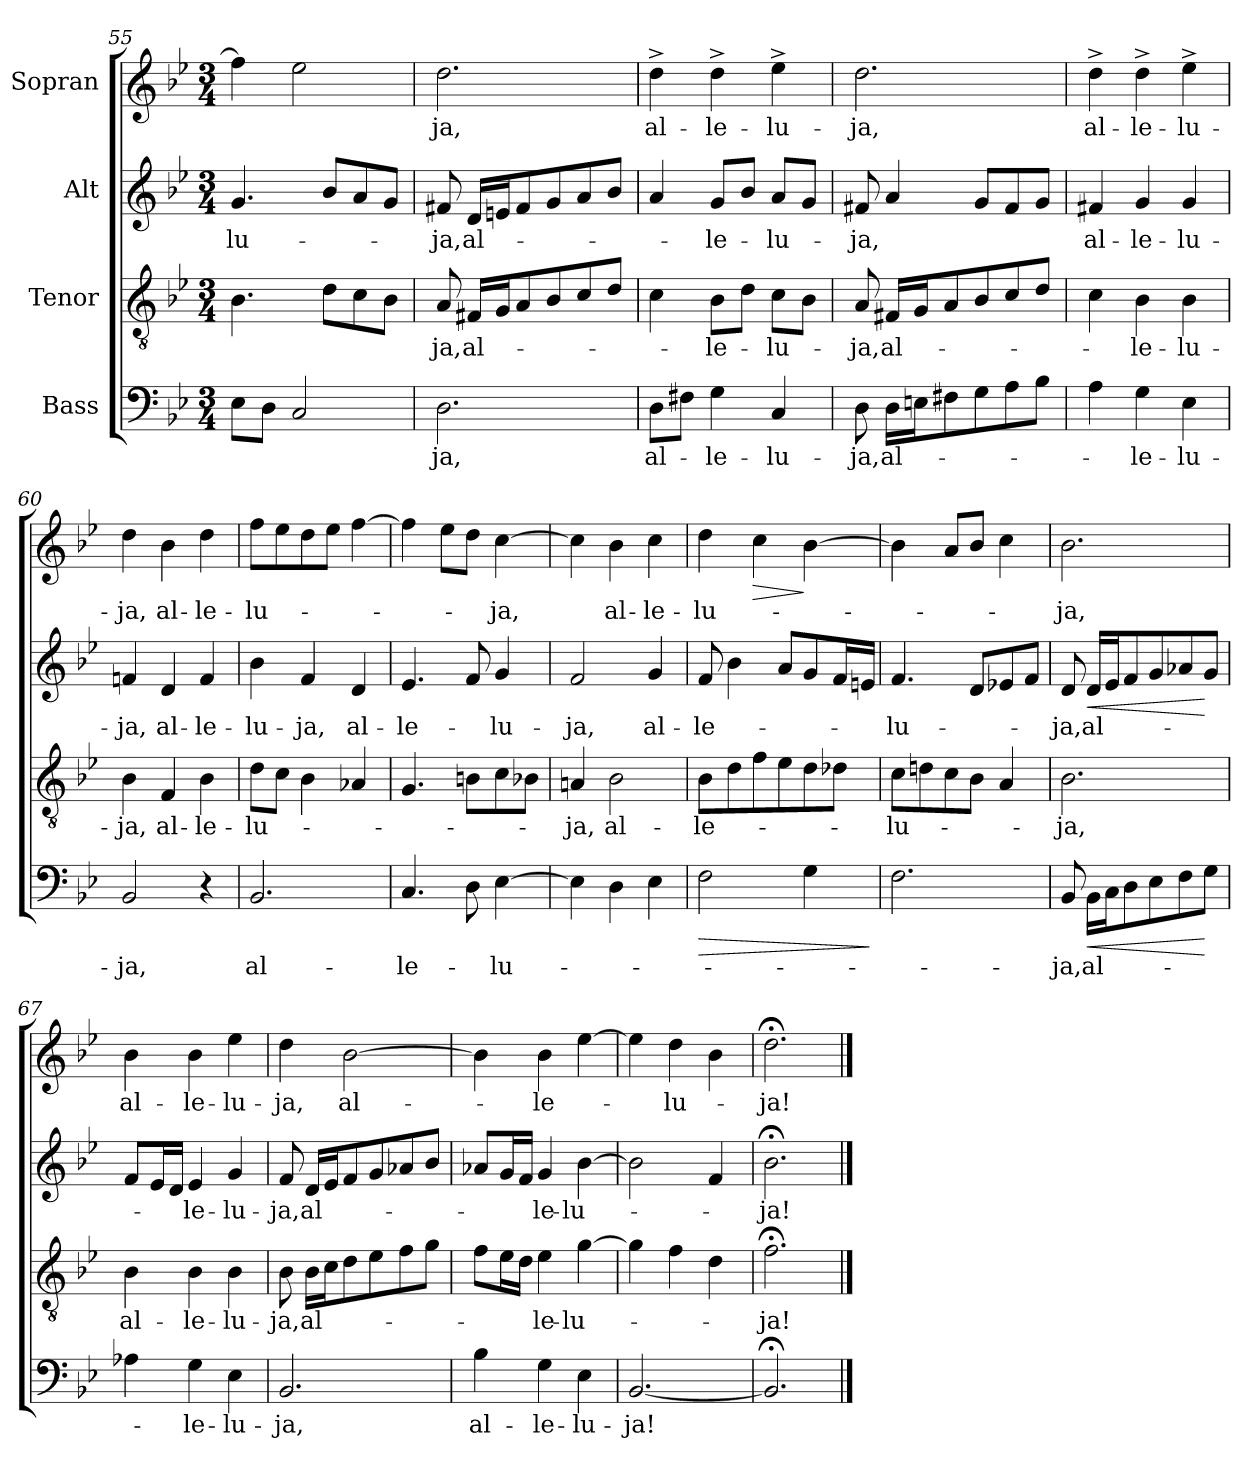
**kern	**text	**dynam	**kern	**text	**kern	**text	**dynam	**kern	**text	**dynam
*part4	*part4	*part4	*part3	*part3	*part2	*part2	*part2	*part1	*part1	*part1
*staff4	*staff4	*staff4	*staff3	*staff3	*staff2	*staff2	*staff2	*staff1	*staff1	*staff1
*I"Bass	*	*	*I"Tenor	*	*I"Alt	*	*	*I"Sopran	*	*
*clefF4	*	*	*clefGv2	*	*clefG2	*	*	*clefG2	*	*
*k[b-e-]	*	*	*k[b-e-]	*	*k[b-e-]	*	*	*k[b-e-]	*	*
*M3/4	*	*	*M3/4	*	*M3/4	*	*	*M3/4	*	*
=55	=55	=55	=55	=55	=55	=55	=55	=55	=55	=55
!	!	!	!	!	!	!LO:LY:b	!	!	!	!
8E-\L	.	.	4.B-\	.	4.g/	-lu-	.	4ff\]	.	.
8D\J	.	.	.	.	.	.	.	.	.	.
2C/	.	.	.	.	.	.	.	2ee-\	.	.
.	.	.	8d\L	.	8b-/L	.	.	.	.	.
.	.	.	8c\	.	8a/	.	.	.	.	.
.	.	.	8B-\J	.	8g/J	.	.	.	.	.
=56	=56	=56	=56	=56	=56	=56	=56	=56	=56	=56
!	!LO:LY:b	!	!	!LO:LY:b	!	!LO:LY:b	!	!	!LO:LY:b	!
2.D\	-ja,	.	8A/	-ja,	8f#X/	-ja,	.	2.dd\	-ja,	.
!	!	!	!	!LO:LY:b	!	!LO:LY:b	!	!	!	!
.	.	.	16F#X/LL	al-	16d/LL	al-	.	.	.	.
.	.	.	16G/J	.	16en/J	.	.	.	.	.
.	.	.	8A/	.	8f#/	.	.	.	.	.
.	.	.	8B-/	.	8g/	.	.	.	.	.
.	.	.	8c/	.	8a/	.	.	.	.	.
.	.	.	8d/J	.	8b-/J	.	.	.	.	.
!!LO:PB:g=z
=57	=57	=57	=57	=57	=57	=57	=57	=57	=57	=57
!	!LO:LY:b	!	!	!	!	!	!	!	!LO:LY:b	!
8D\L	al-	.	4c\	.	4a/	.	.	4dd^\	al-	.
8F#X\J	.	.	.	.	.	.	.	.	.	.
!	!LO:LY:b	!	!	!LO:LY:b	!	!LO:LY:b	!	!	!LO:LY:b	!
4G\	-le-	.	8B-\L	-le-	8g/L	-le-	.	4dd^\	-le-	.
.	.	.	8d\J	.	8b-/J	.	.	.	.	.
!	!LO:LY:b	!	!	!LO:LY:b	!	!LO:LY:b	!	!	!LO:LY:b	!
4C/	-lu-	.	8c\L	-lu-	8a/L	-lu-	.	4ee-^\	-lu-	.
.	.	.	8B-\J	.	8g/J	.	.	.	.	.
=58	=58	=58	=58	=58	=58	=58	=58	=58	=58	=58
!	!LO:LY:b	!	!	!LO:LY:b	!	!LO:LY:b	!	!	!LO:LY:b	!
8D\	-ja,	.	8A/	-ja,	8f#X/	-ja,	.	2.dd\	-ja,	.
!	!LO:LY:b	!	!	!LO:LY:b	!	!	!	!	!	!
16D\LL	al-	.	16F#X/LL	al-	4a/	.	.	.	.	.
16En\J	.	.	16G/J	.	.	.	.	.	.	.
8F#X\	.	.	8A/	.	.	.	.	.	.	.
8G\	.	.	8B-/	.	8g/L	.	.	.	.	.
8A\	.	.	8c/	.	8f#/	.	.	.	.	.
8B-\J	.	.	8d/J	.	8g/J	.	.	.	.	.
=59	=59	=59	=59	=59	=59	=59	=59	=59	=59	=59
!	!	!	!	!	!	!LO:LY:b	!	!	!LO:LY:b	!
4A\	.	.	4c\	.	4f#X/	al-	.	4dd^\	al-	.
!	!LO:LY:b	!	!	!LO:LY:b	!	!LO:LY:b	!	!	!LO:LY:b	!
4G\	-le-	.	4B-\	-le-	4g/	-le-	.	4dd^\	-le-	.
!	!LO:LY:b	!	!	!LO:LY:b	!	!LO:LY:b	!	!	!LO:LY:b	!
4E-\	-lu-	.	4B-\	-lu-	4g/	-lu-	.	4ee-^\	-lu-	.
=60	=60	=60	=60	=60	=60	=60	=60	=60	=60	=60
!	!LO:LY:b	!	!	!LO:LY:b	!	!LO:LY:b	!	!	!LO:LY:b	!
2BB-/	-ja,	.	4B-\	-ja,	4fn/	-ja,	.	4dd\	-ja,	.
!	!	!	!	!LO:LY:b	!	!LO:LY:b	!	!	!LO:LY:b	!
.	.	.	4F/	al-	4d/	al-	.	4b-\	al-	.
!	!	!	!	!LO:LY:b	!	!LO:LY:b	!	!	!LO:LY:b	!
4r	.	.	4B-\	-le-	4f/	-le-	.	4dd\	-le-	.
=61	=61	=61	=61	=61	=61	=61	=61	=61	=61	=61
!	!LO:LY:b	!	!	!LO:LY:b	!	!LO:LY:b	!	!	!LO:LY:b	!
2.BB-/	al-	.	8d\L	-lu-	4b-\	-lu-	.	8ff\L	-lu-	.
.	.	.	8c\J	.	.	.	.	8ee-\	.	.
!	!	!	!	!	!	!LO:LY:b	!	!	!	!
.	.	.	4B-\	.	4f/	-ja,	.	8dd\	.	.
.	.	.	.	.	.	.	.	8ee-\J	.	.
!	!	!	!	!	!	!LO:LY:b	!	!	!	!
.	.	.	4A-X/	.	4d/	al-	.	[4ff\	.	.
!!LO:LB:g=z
=62	=62	=62	=62	=62	=62	=62	=62	=62	=62	=62
!	!LO:LY:b	!	!	!	!	!LO:LY:b	!	!	!	!
4.C/	-le-	.	4.G/	.	4.e-/	-le-	.	4ff\]	.	.
.	.	.	.	.	.	.	.	8ee-\L	.	.
8D\	.	.	8Bn\L	.	8f/	.	.	8dd\J	.	.
!	!LO:LY:b	!	!	!	!	!LO:LY:b	!	!	!LO:LY:b	!
[4E-\	-lu-	.	8c\	.	4g/	-lu-	.	[4cc\	-ja,	.
.	.	.	8B-X\J	.	.	.	.	.	.	.
=63	=63	=63	=63	=63	=63	=63	=63	=63	=63	=63
!	!	!	!	!LO:LY:b	!	!LO:LY:b	!	!	!	!
4E-\]	.	.	4An/	-ja,	2f/	-ja,	.	4cc\]	.	.
!	!	!	!	!LO:LY:b	!	!	!	!	!LO:LY:b	!
4D\	.	.	2B-\	al-	.	.	.	4b-\	al-	.
!	!	!	!	!	!	!LO:LY:b	!	!	!LO:LY:b	!
4E-\	.	.	.	.	4g/	al-	.	4cc\	-le-	.
=64	=64	=64	=64	=64	=64	=64	=64	=64	=64	=64
!	!	!LO:HP:b	!	!LO:LY:b	!	!LO:LY:b	!	!	!LO:LY:b	!
2F\	.	>	8B-\L	-le-	8f/	-le-	.	4dd\	-lu-	.
.	.	.	8d\	.	4b-\	.	.	.	.	.
!	!	!	!	!	!	!	!	!	!	!LO:HP:b
.	.	.	8f\	.	.	.	.	4cc\	.	>
.	.	.	8e-\	.	8a/L	.	.	.	.	.
4G\	.	.	8d\	.	8g/	.	.	[4b-\	.	]
.	.	.	8d-X\J	.	16f/L	.	.	.	.	.
.	.	.	.	.	16en/JJ	.	.	.	.	.
.	.	]	.	.	.	.	.	.	.	.
=65	=65	=65	=65	=65	=65	=65	=65	=65	=65	=65
!	!	!	!	!LO:LY:b	!	!LO:LY:b	!	!	!	!
2.F\	.	.	8c\L	-lu-	4.f/	-lu-	.	4b-\]	.	.
.	.	.	8dn\	.	.	.	.	.	.	.
.	.	.	8c\	.	.	.	.	8a/L	.	.
.	.	.	8B-\J	.	8d/L	.	.	8b-/J	.	.
.	.	.	4A/	.	8e-X/	.	.	4cc\	.	.
.	.	.	.	.	8f/J	.	.	.	.	.
=66	=66	=66	=66	=66	=66	=66	=66	=66	=66	=66
!	!LO:LY:b	!	!	!LO:LY:b	!	!LO:LY:b	!	!	!LO:LY:b	!
8BB-/	-ja,	.	2.B-\	-ja,	8d/	-ja,	.	2.b-\	-ja,	.
!	!LO:LY:b	!LO:HP:b	!	!	!	!LO:LY:b	!LO:HP:b	!	!	!
16BB-\LL	al-	<	.	.	16d/LL	al-	<	.	.	.
16C\J	.	.	.	.	16e-/J	.	.	.	.	.
8D\	.	.	.	.	8f/	.	.	.	.	.
8E-\	.	.	.	.	8g/	.	.	.	.	.
8F\	.	.	.	.	8a-X/	.	.	.	.	.
8G\J	.	[	.	.	8g/J	.	[	.	.	.
!!LO:LB:g=z
=67	=67	=67	=67	=67	=67	=67	=67	=67	=67	=67
!	!	!	!	!LO:LY:b	!	!	!	!	!LO:LY:b	!
4A-X\	.	.	4B-\	al-	8f/L	.	.	4b-\	al-	.
.	.	.	.	.	16e-/L	.	.	.	.	.
.	.	.	.	.	16d/JJ	.	.	.	.	.
!	!LO:LY:b	!	!	!LO:LY:b	!	!LO:LY:b	!	!	!LO:LY:b	!
4G\	-le-	.	4B-\	-le-	4e-/	-le-	.	4b-\	-le-	.
!	!LO:LY:b	!	!	!LO:LY:b	!	!LO:LY:b	!	!	!LO:LY:b	!
4E-\	-lu-	.	4B-\	-lu-	4g/	-lu-	.	4ee-\	-lu-	.
=68	=68	=68	=68	=68	=68	=68	=68	=68	=68	=68
!	!LO:LY:b	!	!	!LO:LY:b	!	!LO:LY:b	!	!	!LO:LY:b	!
2.BB-/	-ja,	.	8B-\	-ja,	8f/	-ja,	.	4dd\	-ja,	.
!	!	!	!	!LO:LY:b	!	!LO:LY:b	!	!	!	!
.	.	.	16B-\LL	al-	16d/LL	al-	.	.	.	.
.	.	.	16c\J	.	16e-/J	.	.	.	.	.
!	!	!	!	!	!	!	!	!	!LO:LY:b	!
.	.	.	8d\	.	8f/	.	.	[2b-\	al-	.
.	.	.	8e-\	.	8g/	.	.	.	.	.
.	.	.	8f\	.	8a-X/	.	.	.	.	.
.	.	.	8g\J	.	8b-/J	.	.	.	.	.
=69	=69	=69	=69	=69	=69	=69	=69	=69	=69	=69
!	!LO:LY:b	!	!	!	!	!	!	!	!	!
4B-\	al-	.	8f\L	.	8a-X/L	.	.	4b-\]	.	.
.	.	.	16e-\L	.	16g/L	.	.	.	.	.
.	.	.	16d\JJ	.	16f/JJ	.	.	.	.	.
!	!LO:LY:b	!	!	!LO:LY:b	!	!LO:LY:b	!	!	!LO:LY:b	!
4G\	-le-	.	4e-\	-le-	4g/	-le-	.	4b-\	-le-	.
!	!LO:LY:b	!	!	!LO:LY:b	!	!LO:LY:b	!	!	!	!
4E-\	-lu-	.	[4g\	-lu-	[4b-\	-lu-	.	[4ee-\	.	.
=70	=70	=70	=70	=70	=70	=70	=70	=70	=70	=70
!	!LO:LY:b	!	!	!	!	!	!	!	!	!
[2.BB-/	-ja!	.	4g\]	.	2b-\]	.	.	4ee-\]	.	.
!	!	!	!	!	!	!	!	!	!LO:LY:b	!
.	.	.	4f\	.	.	.	.	4dd\	-lu-	.
.	.	.	4d\	.	4f/	.	.	4b-\	.	.
=71	=71	=71	=71	=71	=71	=71	=71	=71	=71	=71
!	!	!	!	!LO:LY:b	!	!LO:LY:b	!	!	!LO:LY:b	!
2.BB-;</]	.	.	2.f;<\	-ja!	2.b-;<\	-ja!	.	2.dd;<\	-ja!	.
==	==	==	==	==	==	==	==	==	==	==
*-	*-	*-	*-	*-	*-	*-	*-	*-	*-	*-
